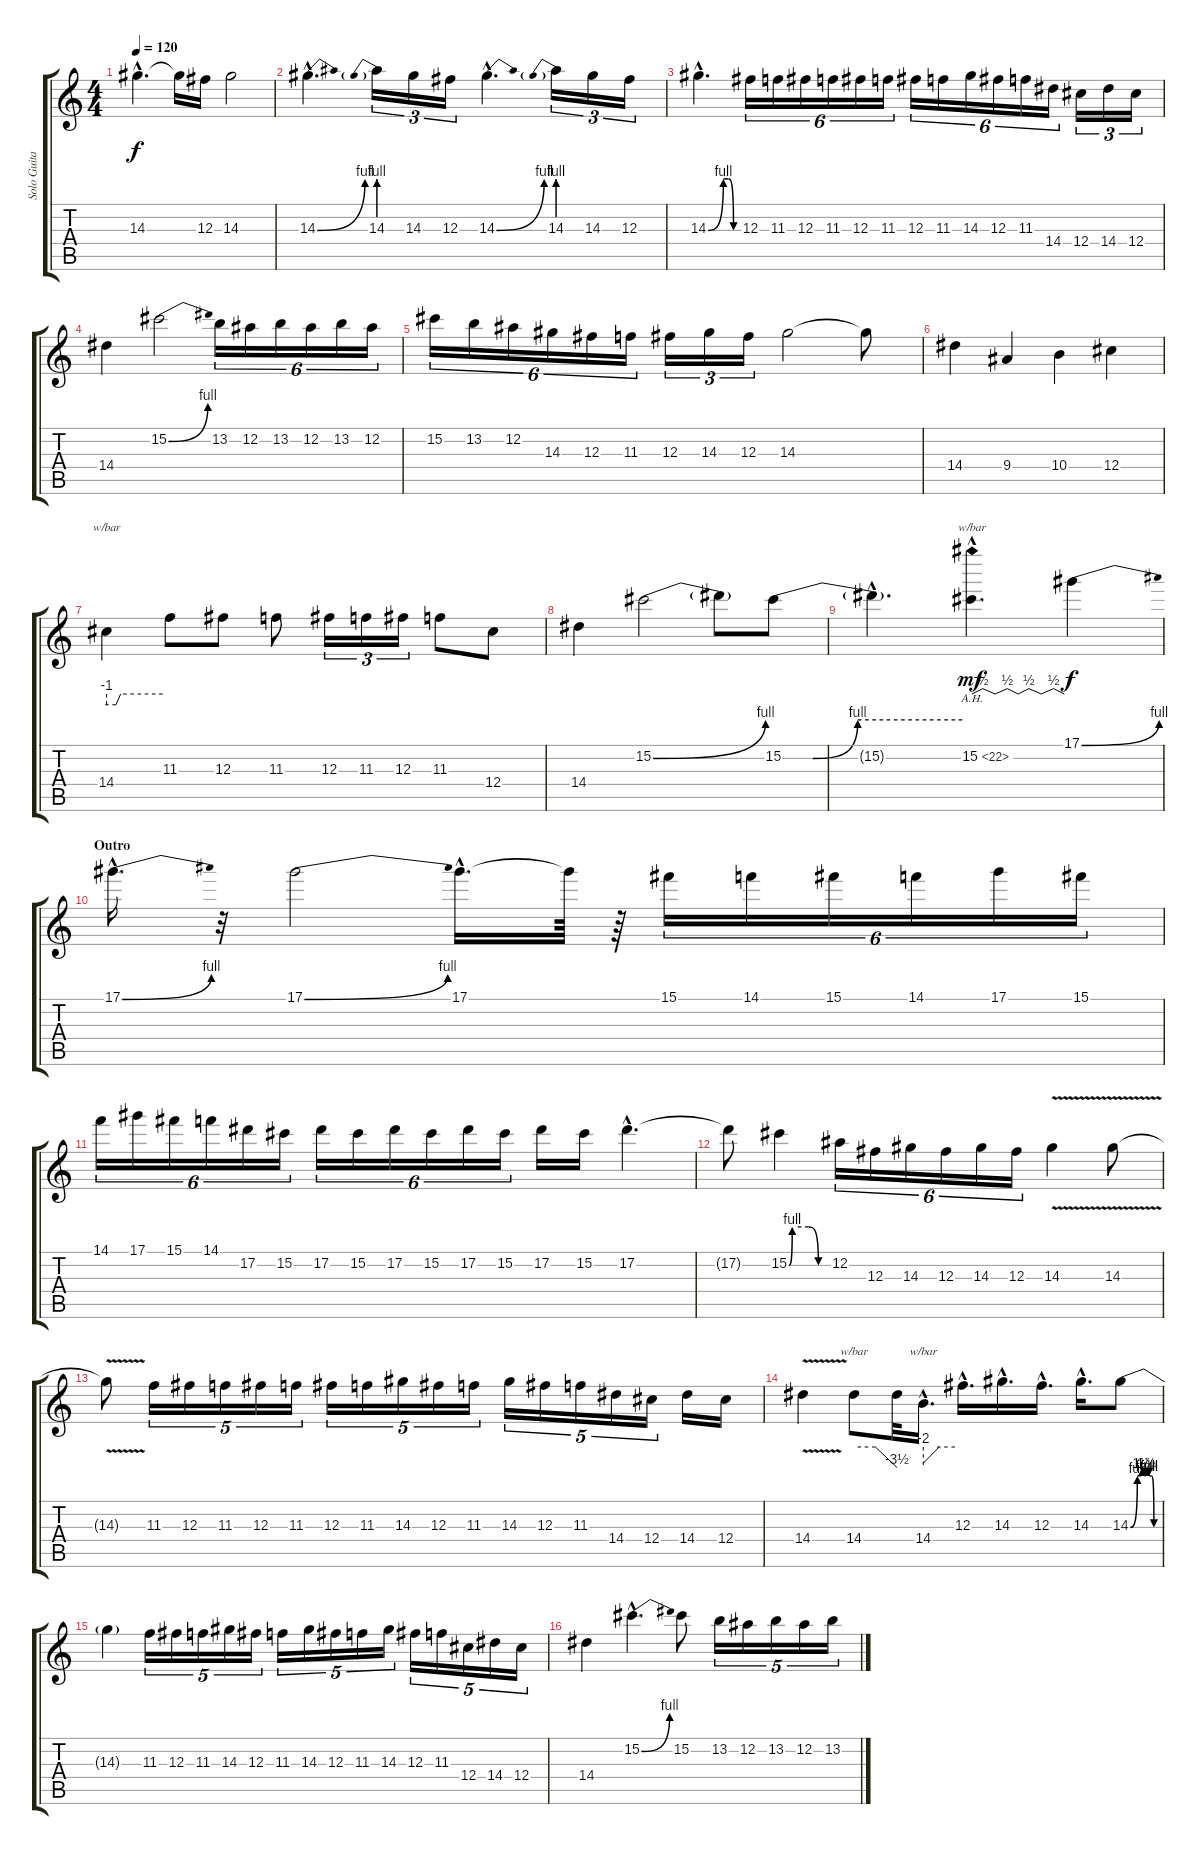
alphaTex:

\track ("Solo Guitar 2" "Solo Guita") {instrument distortionguitar}
\staff {score tabs}
\tuning (Eb4 Bb3 Gb3 Db3 Ab2 Eb2) {hide}
\ts (4 4)
\tempo 120
\clef g2
\ks c
14.3{hac t}.4{d dy f} 14.3{t}.16 12.3.16 14.3.2 |
14.3{be (bend 0 0 60 4) hac}.4{d} 14.3{be (prebend 0 4 60 4)}.16{tu (3 2)} 14.3.16{tu (3 2)} 12.3.16{tu (3 2)} 14.3{be (bend 0 0 60 4) hac}.4{d} 14.3{be (prebend 0 4 60 4)}.16{tu (3 2)} 14.3.16{tu (3 2)} 12.3.16{tu (3 2)} |
14.3{be (custom 0 0 30 4 40 4 50 0 55 0 60 0) hac}.4{d} 12.3.16{tu (6 4)} 11.3.16{tu (6 4)} 12.3.16{tu (6 4)} 11.3.16{tu (6 4)} 12.3.16{tu (6 4)} 11.3.16{tu (6 4)} 12.3.16{tu (6 4)} 11.3.16{tu (6 4)} 14.3.16{tu (6 4)} 12.3.16{tu (6 4)} 11.3.16{tu (6 4)} 14.4.16{tu (6 4)} 12.4.16{tu (3 2)} 14.4.16{tu (3 2)} 12.4.16{tu (3 2)} |
14.4.4 15.2{be (bend 0 0 60 4)}.2 13.2.16{tu (6 4)} 12.2.16{tu (6 4)} 13.2.16{tu (6 4)} 12.2.16{tu (6 4)} 13.2.16{tu (6 4)} 12.2.16{tu (6 4)} |
15.2.16{tu (6 4)} 13.2.16{tu (6 4)} 12.2.16{tu (6 4)} 14.3.16{tu (6 4)} 12.3.16{tu (6 4)} 11.3.16{tu (6 4)} 12.3.16{tu (3 2)} 14.3.16{tu (3 2)} 12.3.16{tu (3 2)} 14.3.2 14.3{t}.8 |
14.4.4 9.4.4 10.4.4 12.4.4 |
14.4.4{tbe (custom default 0 -4 10 -4 15 0 60 0)} 11.3.8 12.3.8 11.3.8 12.3.16{tu (3 2)} 11.3.16{tu (3 2)} 12.3.16{tu (3 2)} 11.3.8 12.4.8 |
14.4.4 15.2{be (bend 0 0 60 4)}.2 15.2{t}.8 15.2{be (custom 0 0 10 0 25 4 60 4)}.8 |
15.2{hac t}.4{d} 15.2{ah 7 hac}.4{d tbe (custom default 0 0 7 2 15 0 23 2 30 0 37 2 45 0 53 2 60 0) dy mf} 17.1{be (bend 0 0 60 4)}.4{dy f} |
\section ("" "Outro")
17.1{be (bend 0 0 60 4) hac}.16{d volume 10} r.32 17.1{be (bend 0 0 60 4)}.2 17.1{hac}.16{d} 17.1{t}.64 r.64 15.1.16{tu (6 4)} 14.1.16{tu (6 4)} 15.1.16{tu (6 4)} 14.1.16{tu (6 4)} 17.1.16{tu (6 4)} 15.1.16{tu (6 4)} |
14.1.16{tu (6 4)} 17.1.16{tu (6 4)} 15.1.16{tu (6 4)} 14.1.16{tu (6 4)} 17.2.16{tu (6 4)} 15.2.16{tu (6 4)} 17.2.16{tu (6 4)} 15.2.16{tu (6 4)} 17.2.16{tu (6 4)} 15.2.16{tu (6 4)} 17.2.16{tu (6 4)} 15.2.16{tu (6 4)} 17.2.16 15.2.16 17.2{hac}.4{d} |
17.2{t}.8{volume 9} 15.2{be (custom 0 0 5 4 30 4 45 0 60 0)}.4 12.2.16{tu (6 4)} 12.3.16{tu (6 4)} 14.3.16{tu (6 4)} 12.3.16{tu (6 4)} 14.3.16{tu (6 4)} 12.3.16{tu (6 4)} 14.3{v}.4 14.3{v}.8 |
14.3{t}.8 11.3.16{tu (5 4)} 12.3.16{tu (5 4)} 11.3.16{tu (5 4)} 12.3.16{tu (5 4)} 11.3.16{tu (5 4)} 12.3.16{tu (5 4)} 11.3.16{tu (5 4)} 14.3.16{tu (5 4)} 12.3.16{tu (5 4)} 11.3.16{tu (5 4)} 14.3.16{tu (5 4)} 12.3.16{tu (5 4)} 11.3.16{tu (5 4)} 14.4.16{tu (5 4)} 12.4.16{tu (5 4)} 14.4.16 12.4.16 |
14.4{v}.4{volume 8} 14.4.8{tbe (custom default 0 0 30 0 60 -14)} 14.4{t}.32 14.4{hac}.16{d tbe (custom default 0 -8 30 0 60 0)} 12.3{hac}.16{d} 14.3{hac}.16{d} 12.3{hac}.16{d} 14.3{hac}.16{d} 14.3{be (custom 0 0 15 4 20 4 25 5 30 4 34 5 40 4 45 4 50 0 60 0)}.8 |
14.3{t}.4{volume 7} 11.3.16{tu (5 4)} 12.3.16{tu (5 4)} 11.3.16{tu (5 4)} 14.3.16{tu (5 4)} 12.3.16{tu (5 4)} 11.3.16{tu (5 4)} 14.3.16{tu (5 4)} 12.3.16{tu (5 4)} 11.3.16{tu (5 4)} 14.3.16{tu (5 4)} 12.3.16{tu (5 4)} 11.3.16{tu (5 4)} 12.4.16{tu (5 4)} 14.4.16{tu (5 4)} 12.4.16{tu (5 4)} |
14.4.4{volume 6} 15.2{be (bend 0 0 60 4) hac}.4{d} 15.2.8 13.2.16{tu (5 4)} 12.2.16{tu (5 4)} 13.2.16{tu (5 4)} 12.2.16{tu (5 4)} 13.2.16{tu (5 4)}
